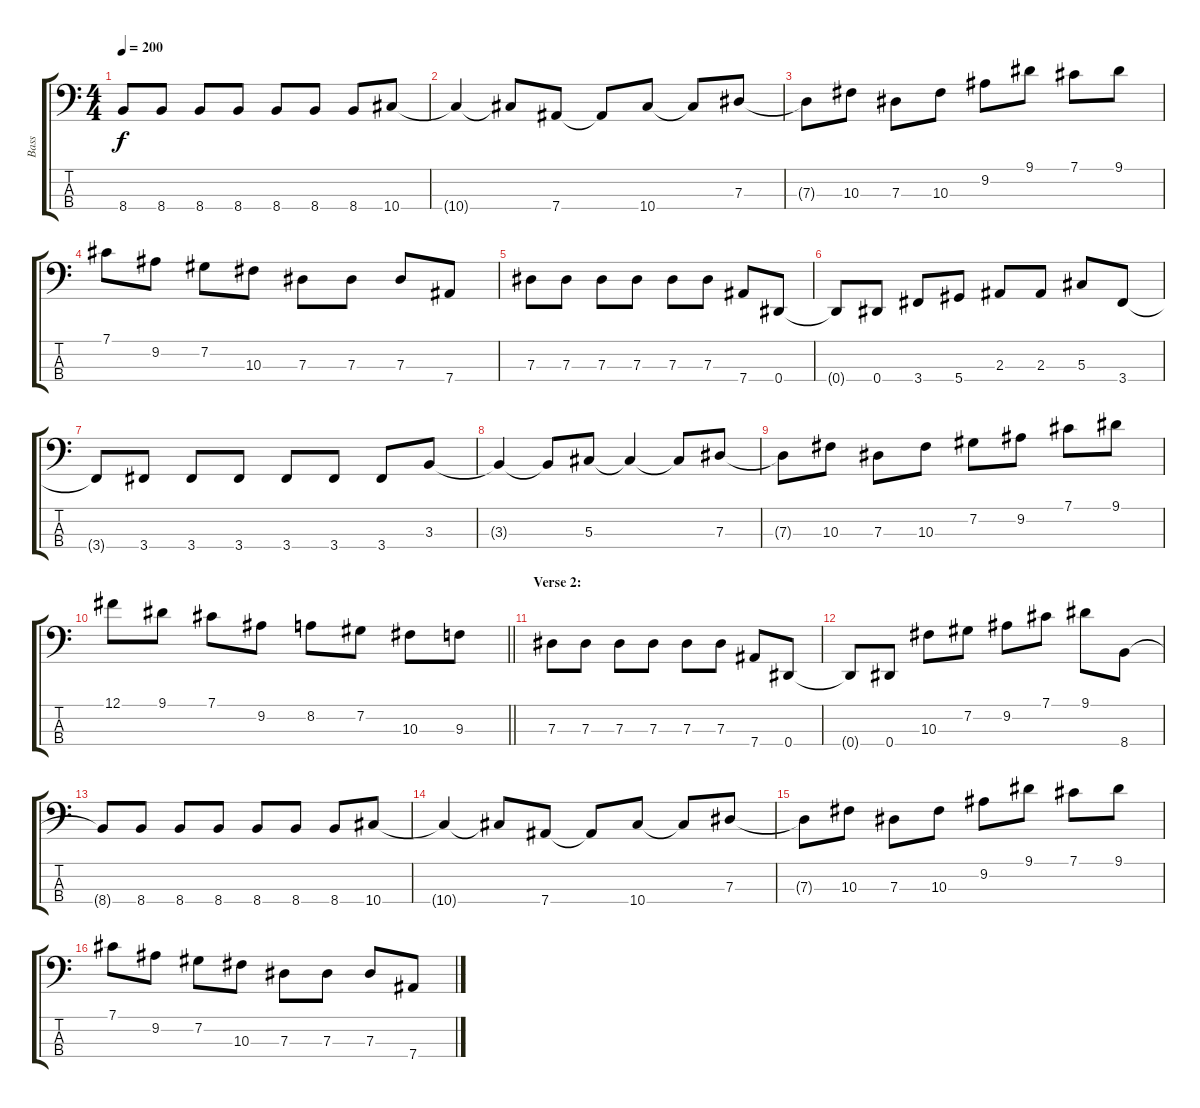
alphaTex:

\track ("Bass" "Bass") {instrument electricbassfinger}
\staff {score tabs}
\tuning (Gb2 Db2 Ab1 Eb1) {hide}
\ts (4 4)
\tempo 200
\clef f4
\ks c
8.4{t}.8{dy f} 8.4.8 8.4.8 8.4.8 8.4.8 8.4.8 8.4.8 10.4.8 |
10.4{t}.4 10.4{t}.8 7.4.8 7.4{t}.8 10.4.8 10.4{t}.8 7.3.8 |
7.3{t}.8 10.3.8 7.3.8 10.3.8 9.2.8 9.1.8 7.1.8 9.1.8 |
7.1.8 9.2.8 7.2.8 10.3.8 7.3.8 7.3.8 7.3.8 7.4.8 |
7.3.8 7.3.8 7.3.8 7.3.8 7.3.8 7.3.8 7.4.8 0.4.8 |
0.4{t}.8 0.4.8 3.4.8 5.4.8 2.3.8 2.3.8 5.3.8 3.4.8 |
3.4{t}.8 3.4.8 3.4.8 3.4.8 3.4.8 3.4.8 3.4.8 3.3.8 |
3.3{t}.4 3.3{t}.8 5.3.8 5.3{t}.4 5.3{t}.8 7.3.8 |
7.3{t}.8 10.3.8 7.3.8 10.3.8 7.2.8 9.2.8 7.1.8 9.1.8 |
\barLineRight lightlight
12.1.8 9.1.8 7.1.8 9.2.8 8.2.8 7.2.8 10.3.8 9.3.8 |
\section ("" "Verse 2:")
7.3.8 7.3.8 7.3.8 7.3.8 7.3.8 7.3.8 7.4.8 0.4.8 |
0.4{t}.8 0.4.8 10.3.8 7.2.8 9.2.8 7.1.8 9.1.8 8.4.8 |
8.4{t}.8 8.4.8 8.4.8 8.4.8 8.4.8 8.4.8 8.4.8 10.4.8 |
10.4{t}.4 10.4{t}.8 7.4.8 7.4{t}.8 10.4.8 10.4{t}.8 7.3.8 |
7.3{t}.8 10.3.8 7.3.8 10.3.8 9.2.8 9.1.8 7.1.8 9.1.8 |
7.1.8 9.2.8 7.2.8 10.3.8 7.3.8 7.3.8 7.3.8 7.4.8
